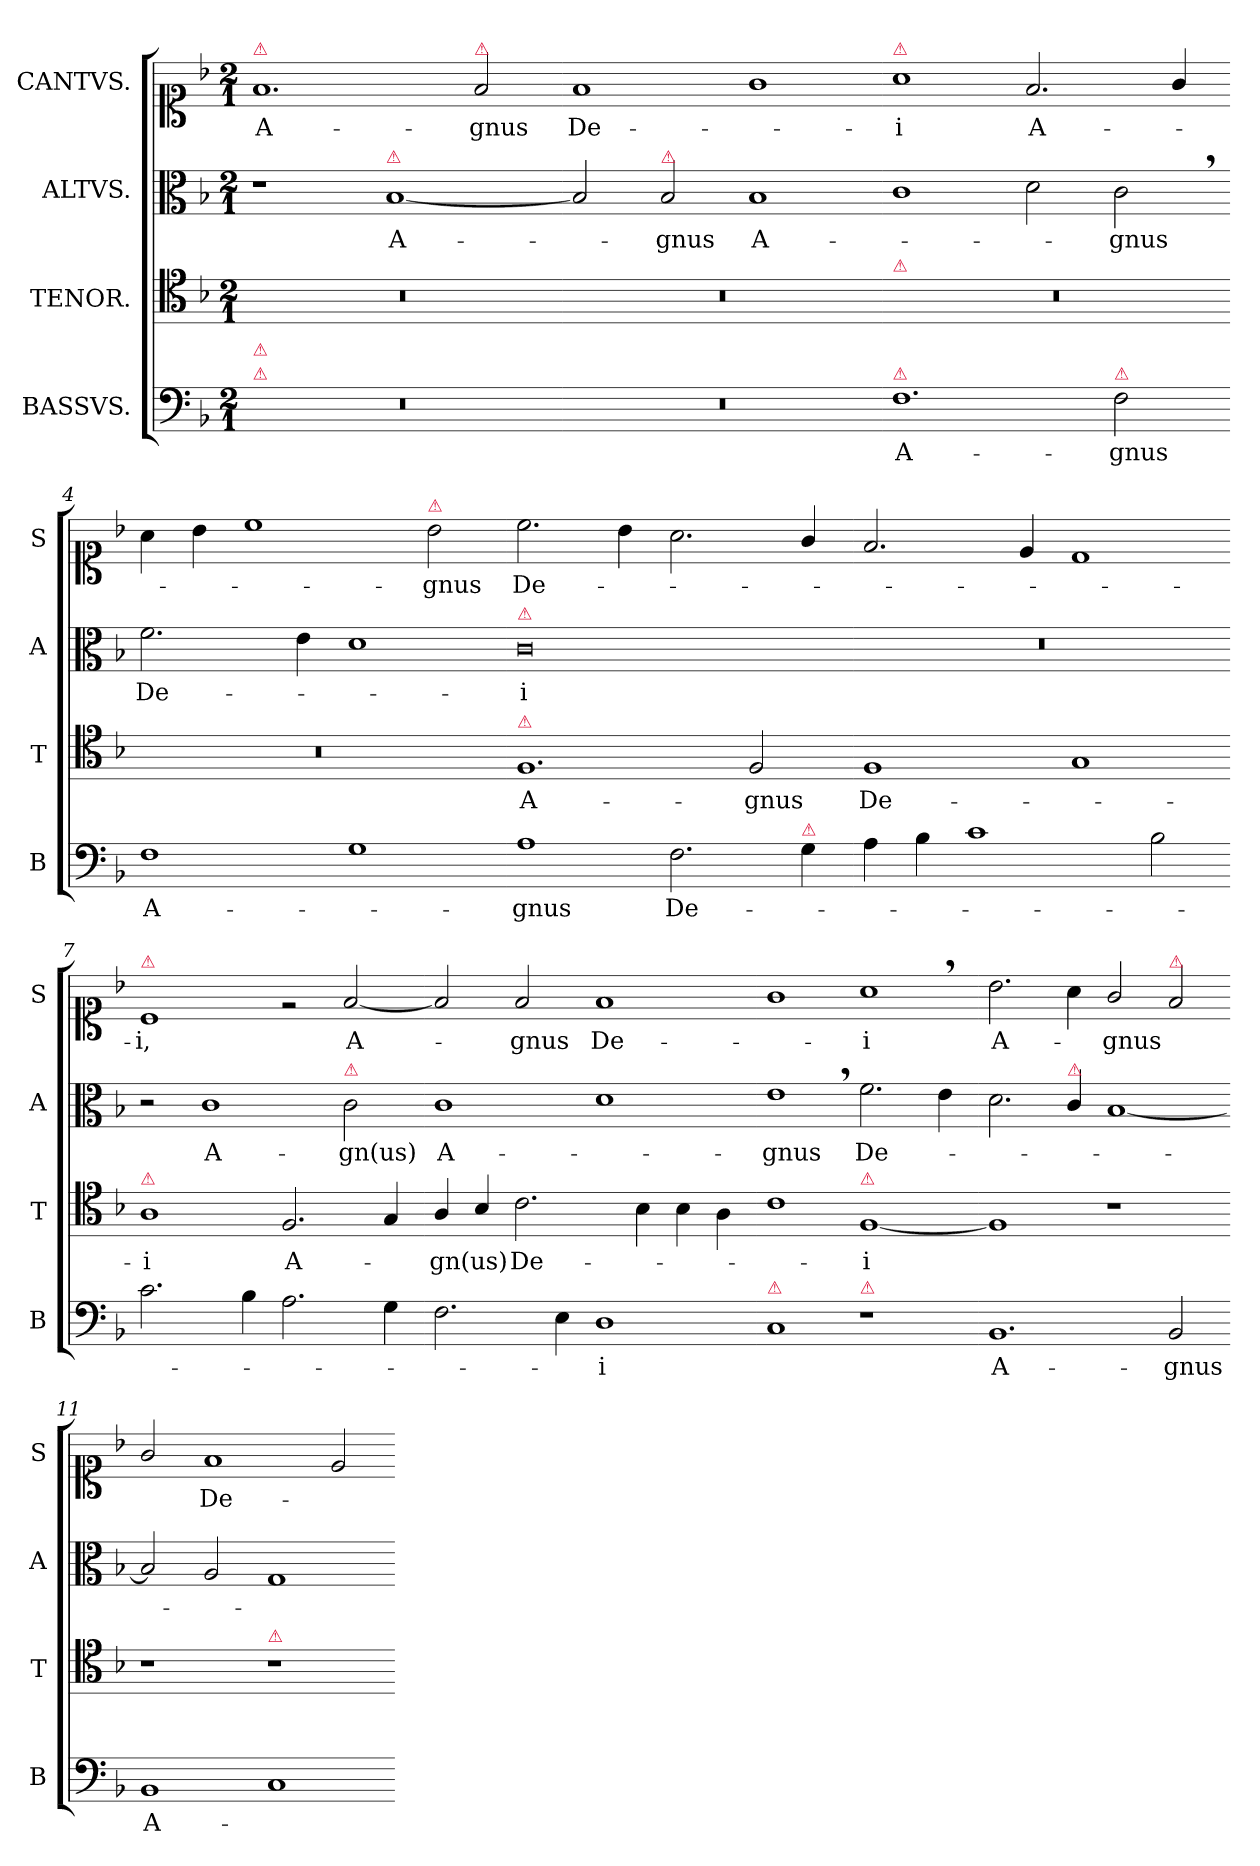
**kern	**text	**kern	**text	**kern	**text	**kern	**text
*part4	*part4	*part3	*part3	*part2	*part2	*part1	*part1
*staff4	*staff4	*staff3	*staff3	*staff2	*staff2	*staff1	*staff1
*I"BASSVS.	*	*I"TENOR.	*	*I"ALTVS.	*	*I"CANTVS.	*
*I'B	*	*I'T	*	*I'A	*	*I'S	*
*clefF4	*	*clefC4	*	*clefC3	*	*clefC1	*
*k[b-]	*	*k[b-]	*	*k[b-]	*	*k[b-]	*
*F:	*	*F:	*	*F:	*	*F:	*
*M2/1	*	*M2/1	*	*M2/1	*	*M2/1	*
=1	=1	=1	=1	=1	=1	=1	=1
!	!	!	!	!	!	!LO:TX:a:color=crimson:t=⚠	!
!LO:TX:a:color=crimson:t=⚠	!	!	!	!	!	!	!
!LO:TX:a:color=crimson:t=⚠	!	!	!	!	!	!	!
0r	.	0r	.	1r	.	1.f	A-
!	!	!	!	!LO:TX:a:color=crimson:t=⚠	!	!	!
.	.	.	.	[1B-	A-	.	.
!	!	!	!	!	!	!LO:TX:a:color=crimson:t=⚠	!
.	.	.	.	.	.	2f/	-gnus
=2-	=2-	=2-	=2-	=2-	=2-	=2-	=2-
0r	.	0r	.	2B-]	.	1f	De-
!	!	!	!	!LO:TX:a:color=crimson:t=⚠	!	!	!
.	.	.	.	2B-/	-gnus	.	.
!	!	!	!	!	!LO:LY:i	!	!
.	.	.	.	1B-	A-	1g	.
=3-	=3-	=3-	=3-	=3-	=3-	=3-	=3-
!	!	!	!	!	!	!LO:TX:a:color=crimson:t=⚠	!
!	!	!LO:TX:a:color=crimson:t=⚠	!	!	!	!	!
!LO:TX:a:color=crimson:t=⚠	!	!	!	!	!	!	!
1.F	A-	0r	.	1c	.	1a	-i
.	.	.	.	2d\	.	2.f/	A-
!LO:TX:a:color=crimson:t=⚠	!	!	!	!	!	!	!
!	!	!	!	!	!LO:LY:i	!	!
2F\	-gnus	.	.	2c,\	-gnus	.	.
.	.	.	.	.	.	4g/	.
=4-	=4-	=4-	=4-	=4-	=4-	=4-	=4-
!	!LO:LY:i	!	!	!	!	!	!
1F	A-	0r	.	2.f\	De-	4a\	.
.	.	.	.	.	.	4b-\	.
.	.	.	.	.	.	1cc\	.
.	.	.	.	4e\	.	.	.
1G	.	.	.	1d	.	.	.
!	!	!	!	!	!	!LO:TX:a:color=crimson:t=⚠	!
.	.	.	.	.	.	2b-\	-gnus
=5-	=5-	=5-	=5-	=5-	=5-	=5-	=5-
!	!	!	!	!LO:TX:a:color=crimson:t=⚠	!	!	!
!	!	!LO:TX:a:color=crimson:t=⚠	!	!	!	!	!
!	!LO:LY:i	!	!	!	!	!	!
1A	-gnus	1.F	A-	0c	-i	2.cc\	De-
.	.	.	.	.	.	4b-\	.
2.F\	De-	.	.	.	.	2.a\	.
.	.	2F/	-gnus	.	.	.	.
!LO:TX:a:color=crimson:t=⚠	!	!	!	!	!	!	!
4G\	.	.	.	.	.	4g/	.
=6-	=6-	=6-	=6-	=6-	=6-	=6-	=6-
4A\	.	1F	De-	0r	.	2.f/	.
4B-\	.	.	.	.	.	.	.
1c\	.	.	.	.	.	.	.
.	.	.	.	.	.	4e/	.
.	.	1G	.	.	.	1d	.
2B-\	.	.	.	.	.	.	.
=7-	=7-	=7-	=7-	=7-	=7-	=7-	=7-
!	!	!	!	!	!	!LO:TX:a:color=crimson:t=⚠	!
!	!	!LO:TX:a:color=crimson:t=⚠	!	!	!	!	!
2.c\	.	1A	-i	2r	.	1c	-i,
.	.	.	.	1c\	A-	.	.
4B-\	.	.	.	.	.	.	.
2.A\	.	2.F/	A-	.	.	2re	.
!	!	!	!	!LO:TX:a:color=crimson:t=⚠	!	!	!
.	.	.	.	2c\	-gn(us)	[2f/	A-
4G\	.	4G/	.	.	.	.	.
=8-	=8-	=8-	=8-	=8-	=8-	=8-	=8-
!	!	!	!	!	!LO:LY:i	!	!
2.F\	.	4A/	-gn(us)	1c	A-	2f/]	.
.	.	4B-/	.	.	.	.	.
.	.	2.c\	De-	.	.	2f/	-gnus
4E\	.	.	.	.	.	.	.
1D	-i	.	.	1d	.	1f	De-
.	.	4B-\	.	.	.	.	.
.	.	4B-\	.	.	.	.	.
.	.	4A\	.	.	.	.	.
=9-	=9-	=9-	=9-	=9-	=9-	=9-	=9-
!LO:TX:a:color=crimson:t=⚠	!	!	!	!	!	!	!
!	!	!	!	!	!LO:LY:i	!	!
1C	.	1c	.	1e,	-gnus	1g	.
!	!	!LO:TX:a:color=crimson:t=⚠	!	!	!	!	!
!LO:TX:a:color=crimson:t=⚠	!	!	!	!	!	!	!
1r	.	[1F	-i	2.f\	De-	1a,	-i
.	.	.	.	4e\	.	.	.
=10-	=10-	=10-	=10-	=10-	=10-	=10-	=10-
!	!	!	!	!	!	!	!LO:LY:i
1.BB-	A-	1F]	.	2.d\	.	2.b-\	A-
!	!	!	!	!LO:TX:a:color=crimson:t=⚠	!	!	!
.	.	.	.	4c/	.	4a\	.
!	!	!	!	!	!	!	!LO:LY:i
.	.	1r	.	[1B-	.	2g/	-gnus
!	!	!	!	!	!	!LO:TX:a:color=crimson:t=⚠	!
2BB-/	-gnus	.	.	.	.	2f/	.
=11-	=11-	=11-	=11-	=11-	=11-	=11-	=11-
!	!LO:LY:i	!	!	!	!	!	!
1BB-	A-	1r	.	2B-]	.	2g/	.
!	!	!	!	!	!	!	!LO:LY:i
.	.	.	.	2A/	.	1f/	De-
!	!	!LO:TX:a:color=crimson:t=⚠	!	!	!	!	!
1C	.	1r	.	1G	.	.	.
.	.	.	.	.	.	2e/	.
=-	=-	=-	=-	=-	=-	=-	=-
*-	*-	*-	*-	*-	*-	*-	*-
